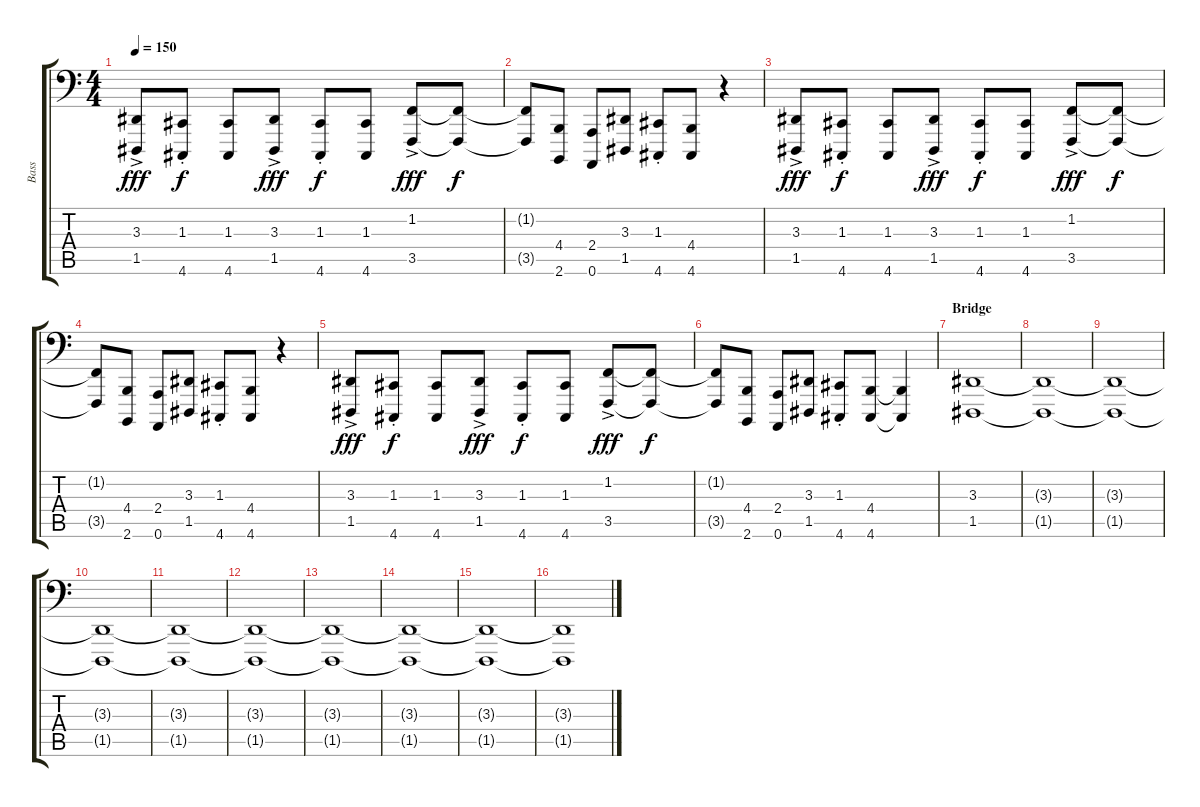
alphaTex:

\track ("Bass" "Bass") {instrument lead2sawtooth}
\staff {score tabs}
\tuning (A2 E2 C2 G1 D1 A0) {hide}
\ts (4 4)
\tempo 150
\clef f4
\ks c
(3.3{ac} 1.5).8{dy fff} (1.3{st} 4.6{st}).8{dy f} (1.3 4.6).8 (3.3{ac} 1.5).8{dy fff} (1.3{st} 4.6{st}).8{dy f} (1.3 4.6).8 (1.2{ac} 3.5{ac}).8{dy fff} (1.2{t} 3.5{t}).8{dy f} |
(1.2{t} 3.5{t}).8 (4.4 2.6).8 (2.4 0.6).8 (3.3 1.5).8 (1.3{st} 4.6{st}).8 (4.4 4.6).8 r.4 |
(3.3{ac} 1.5).8{dy fff} (1.3{st} 4.6{st}).8{dy f} (1.3 4.6).8 (3.3{ac} 1.5).8{dy fff} (1.3{st} 4.6{st}).8{dy f} (1.3 4.6).8 (1.2{ac} 3.5{ac}).8{dy fff} (1.2{t} 3.5{t}).8{dy f} |
(1.2{t} 3.5{t}).8 (4.4 2.6).8 (2.4 0.6).8 (3.3 1.5).8 (1.3{st} 4.6{st}).8 (4.4 4.6).8 r.4 |
(3.3{ac} 1.5).8{dy fff} (1.3{st} 4.6{st}).8{dy f} (1.3 4.6).8 (3.3{ac} 1.5).8{dy fff} (1.3{st} 4.6{st}).8{dy f} (1.3 4.6).8 (1.2{ac} 3.5{ac}).8{dy fff} (1.2{t} 3.5{t}).8{dy f} |
(1.2{t} 3.5{t}).8 (4.4 2.6).8 (2.4 0.6).8 (3.3 1.5).8 (1.3{st} 4.6{st}).8 (4.4 4.6).8 (4.4{t} 4.6{t}).4 |
\section ("" "Bridge")
(3.3 1.5).1 |
(3.3{t} 1.5{t}).1 |
(3.3{t} 1.5{t}).1 |
(3.3{t} 1.5{t}).1 |
(3.3{t} 1.5{t}).1 |
(3.3{t} 1.5{t}).1 |
(3.3{t} 1.5{t}).1 |
(3.3{t} 1.5{t}).1 |
(3.3{t} 1.5{t}).1 |
(3.3{t} 1.5{t}).1
